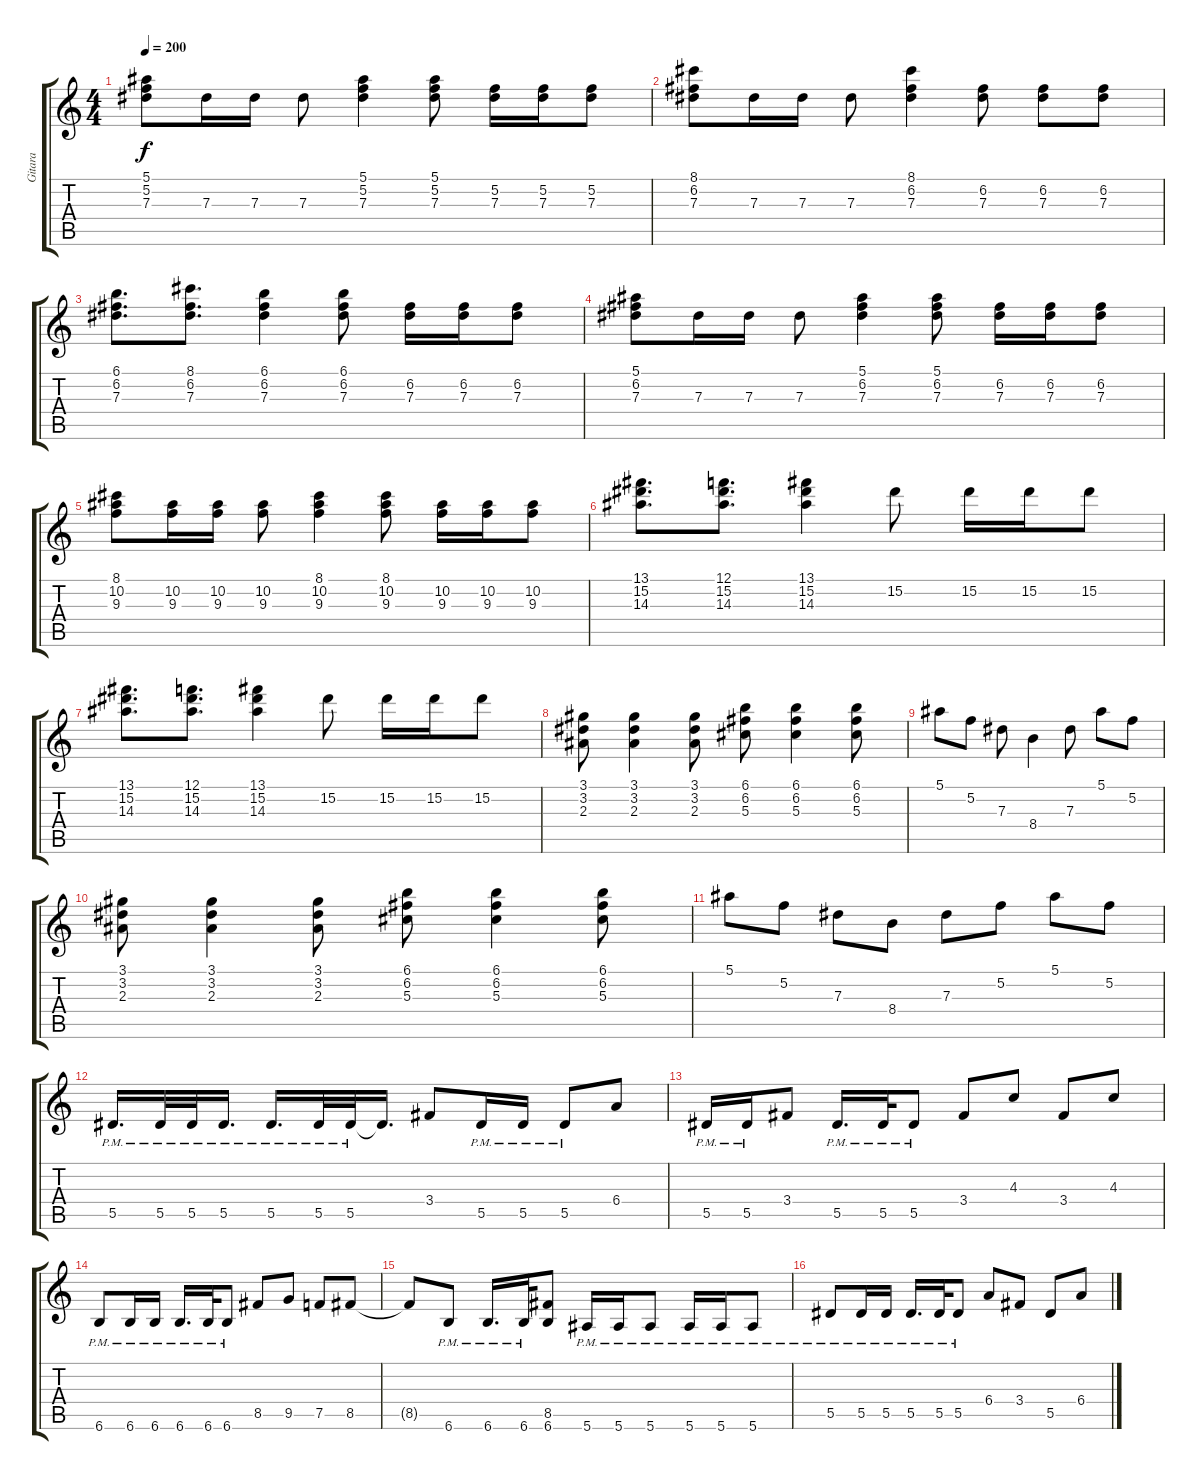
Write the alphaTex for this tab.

\track ("Gitara " "Gitara ") {instrument overdrivenguitar}
\staff {score tabs}
\tuning (F4 C4 Ab3 Eb3 Bb2 F2) {hide}
\ts (4 4)
\tempo 200
\clef g2
\ks c
(5.1 5.2 7.3).8{dy f} 7.3.16 7.3.16 7.3.8 (5.1 5.2 7.3).4 (5.1 5.2 7.3).8 (5.2 7.3).16 (5.2 7.3).16 (5.2 7.3).8 |
(8.1 6.2 7.3).8 7.3.16 7.3.16 7.3.8 (8.1 6.2 7.3).4 (6.2 7.3).8 (6.2 7.3).8 (6.2 7.3).8 |
(6.1 6.2 7.3).8{d} (8.1 6.2 7.3).8{d} (6.1 6.2 7.3).4 (6.1 6.2 7.3).8 (6.2 7.3).16 (6.2 7.3).16 (6.2 7.3).8 |
(5.1 6.2 7.3).8 7.3.16 7.3.16 7.3.8 (5.1 6.2 7.3).4 (5.1 6.2 7.3).8 (6.2 7.3).16 (6.2 7.3).16 (6.2 7.3).8 |
(8.1 10.2 9.3).8 (10.2 9.3).16 (10.2 9.3).16 (10.2 9.3).8 (8.1 10.2 9.3).4 (8.1 10.2 9.3).8 (10.2 9.3).16 (10.2 9.3).16 (10.2 9.3).8 |
(13.1 15.2 14.3).8{d} (12.1 15.2 14.3).8{d} (13.1 15.2 14.3).4 15.2.8 15.2.16 15.2.16 15.2.8 |
(13.1 15.2 14.3).8{d} (12.1 15.2 14.3).8{d} (13.1 15.2 14.3).4 15.2.8 15.2.16 15.2.16 15.2.8 |
(3.1 3.2 2.3).8 (3.1 3.2 2.3).4 (3.1 3.2 2.3).8 (6.1 6.2 5.3).8 (6.1 6.2 5.3).4 (6.1 6.2 5.3).8 |
5.1.8 5.2.8 7.3.8 8.4.4 7.3.8 5.1.8 5.2.8 |
(3.1 3.2 2.3).8 (3.1 3.2 2.3).4 (3.1 3.2 2.3).8 (6.1 6.2 5.3).8 (6.1 6.2 5.3).4 (6.1 6.2 5.3).8 |
5.1.8 5.2.8 7.3.8 8.4.8 7.3.8 5.2.8 5.1.8 5.2.8 |
5.5{pm}.16{d} 5.5{pm}.32 5.5{pm}.32 5.5{pm}.16{d} 5.5{pm}.16{d} 5.5{pm}.32 5.5{pm}.32 5.5{t}.16{d} 3.4.8 5.5{pm}.16 5.5{pm}.16 5.5{pm}.8 6.4.8 |
5.5{pm}.16 5.5{pm}.16 3.4.8 5.5{pm}.16{d} 5.5{pm}.32 5.5{pm}.8 3.4.8 4.3.8 3.4.8 4.3.8 |
6.6{pm}.8 6.6{pm}.16 6.6{pm}.16 6.6{pm}.16{d} 6.6{pm}.32 6.6{pm}.8 8.5.8 9.5.8 7.5.8 8.5.8 |
8.5{t}.8 6.6{pm}.8 6.6{pm}.16{d} 6.6{pm}.32 (8.5 6.6).8 5.6{pm}.16 5.6{pm}.16 5.6{pm}.8 5.6{pm}.16 5.6{pm}.16 5.6{pm}.8 |
5.5{pm}.8 5.5{pm}.16 5.5{pm}.16 5.5{pm}.16{d} 5.5{pm}.32 5.5{pm}.8 6.4.8 3.4.8 5.5.8 6.4.8
